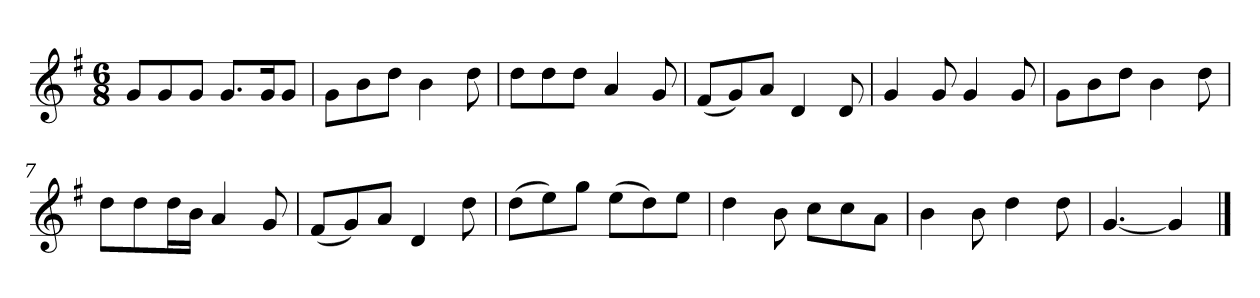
**kern
*part1
*staff1
*k[f#]
*M6/8
*MM120
=1
8gL
8g
8gJ
8.gL
16gK
8gJ
=2
8gL
8b
8ddJ
4b
8dd
=3
8ddL
8dd
8ddJ
4a
8g
=4
(8f#L
8g)
8aJ
4d
8d
=5
4g
8g
4g
8g
=6
8gL
8b
8ddJ
4b
8dd
=7
8ddL
8dd
16ddL
16bJJ
4a
8g
=8
(8f#L
8g)
8aJ
4d
8dd
=9
(8ddL
8ee)
8ggJ
(8eeL
8dd)
8eeJ
=10
4dd
8b
8ccL
8cc
8aJ
=11
4b
8b
4dd
8dd
=12
[4.g
4g]
==
*-
